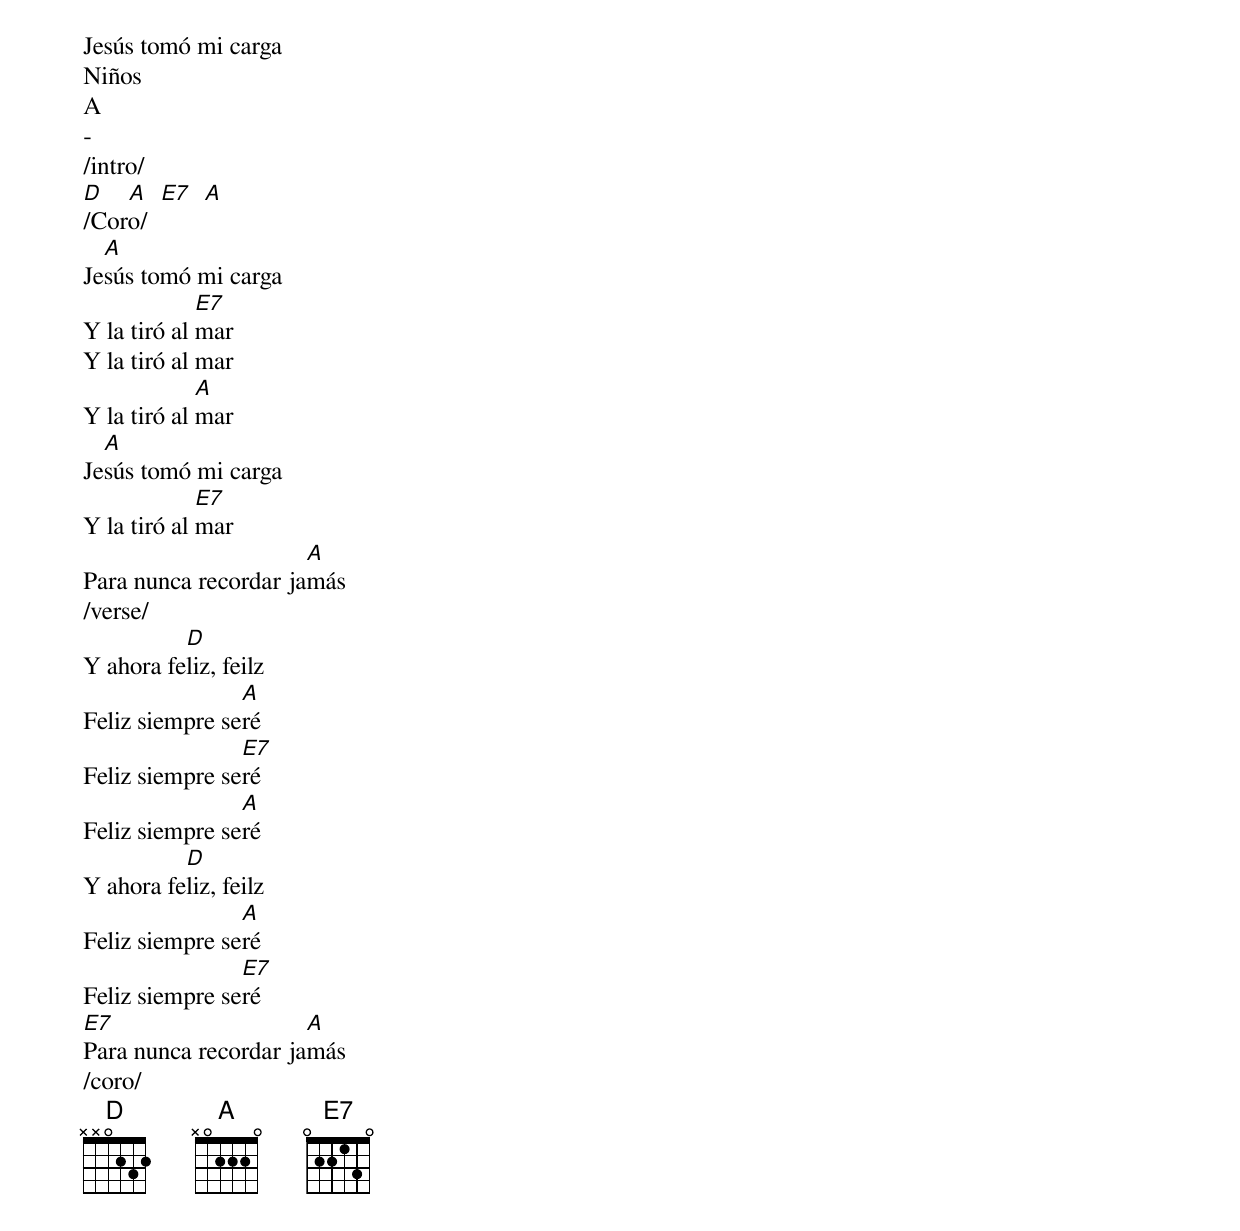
Jesús tomó mi carga
Niños
A
-
/intro/
[D]    [A]  [E7]  [A]
/Coro/
Je[A]sús tomó mi carga
Y la tiró al [E7]mar
Y la tiró al mar
Y la tiró al [A]mar
Je[A]sús tomó mi carga
Y la tiró al [E7]mar
Para nunca recordar ja[A]más
/verse/
Y ahora fe[D]liz, feilz
Feliz siempre se[A]ré
Feliz siempre se[E7]ré
Feliz siempre se[A]ré
Y ahora fe[D]liz, feilz
Feliz siempre se[A]ré
Feliz siempre se[E7]ré
[E7]Para nunca recordar ja[A]más
/coro/
